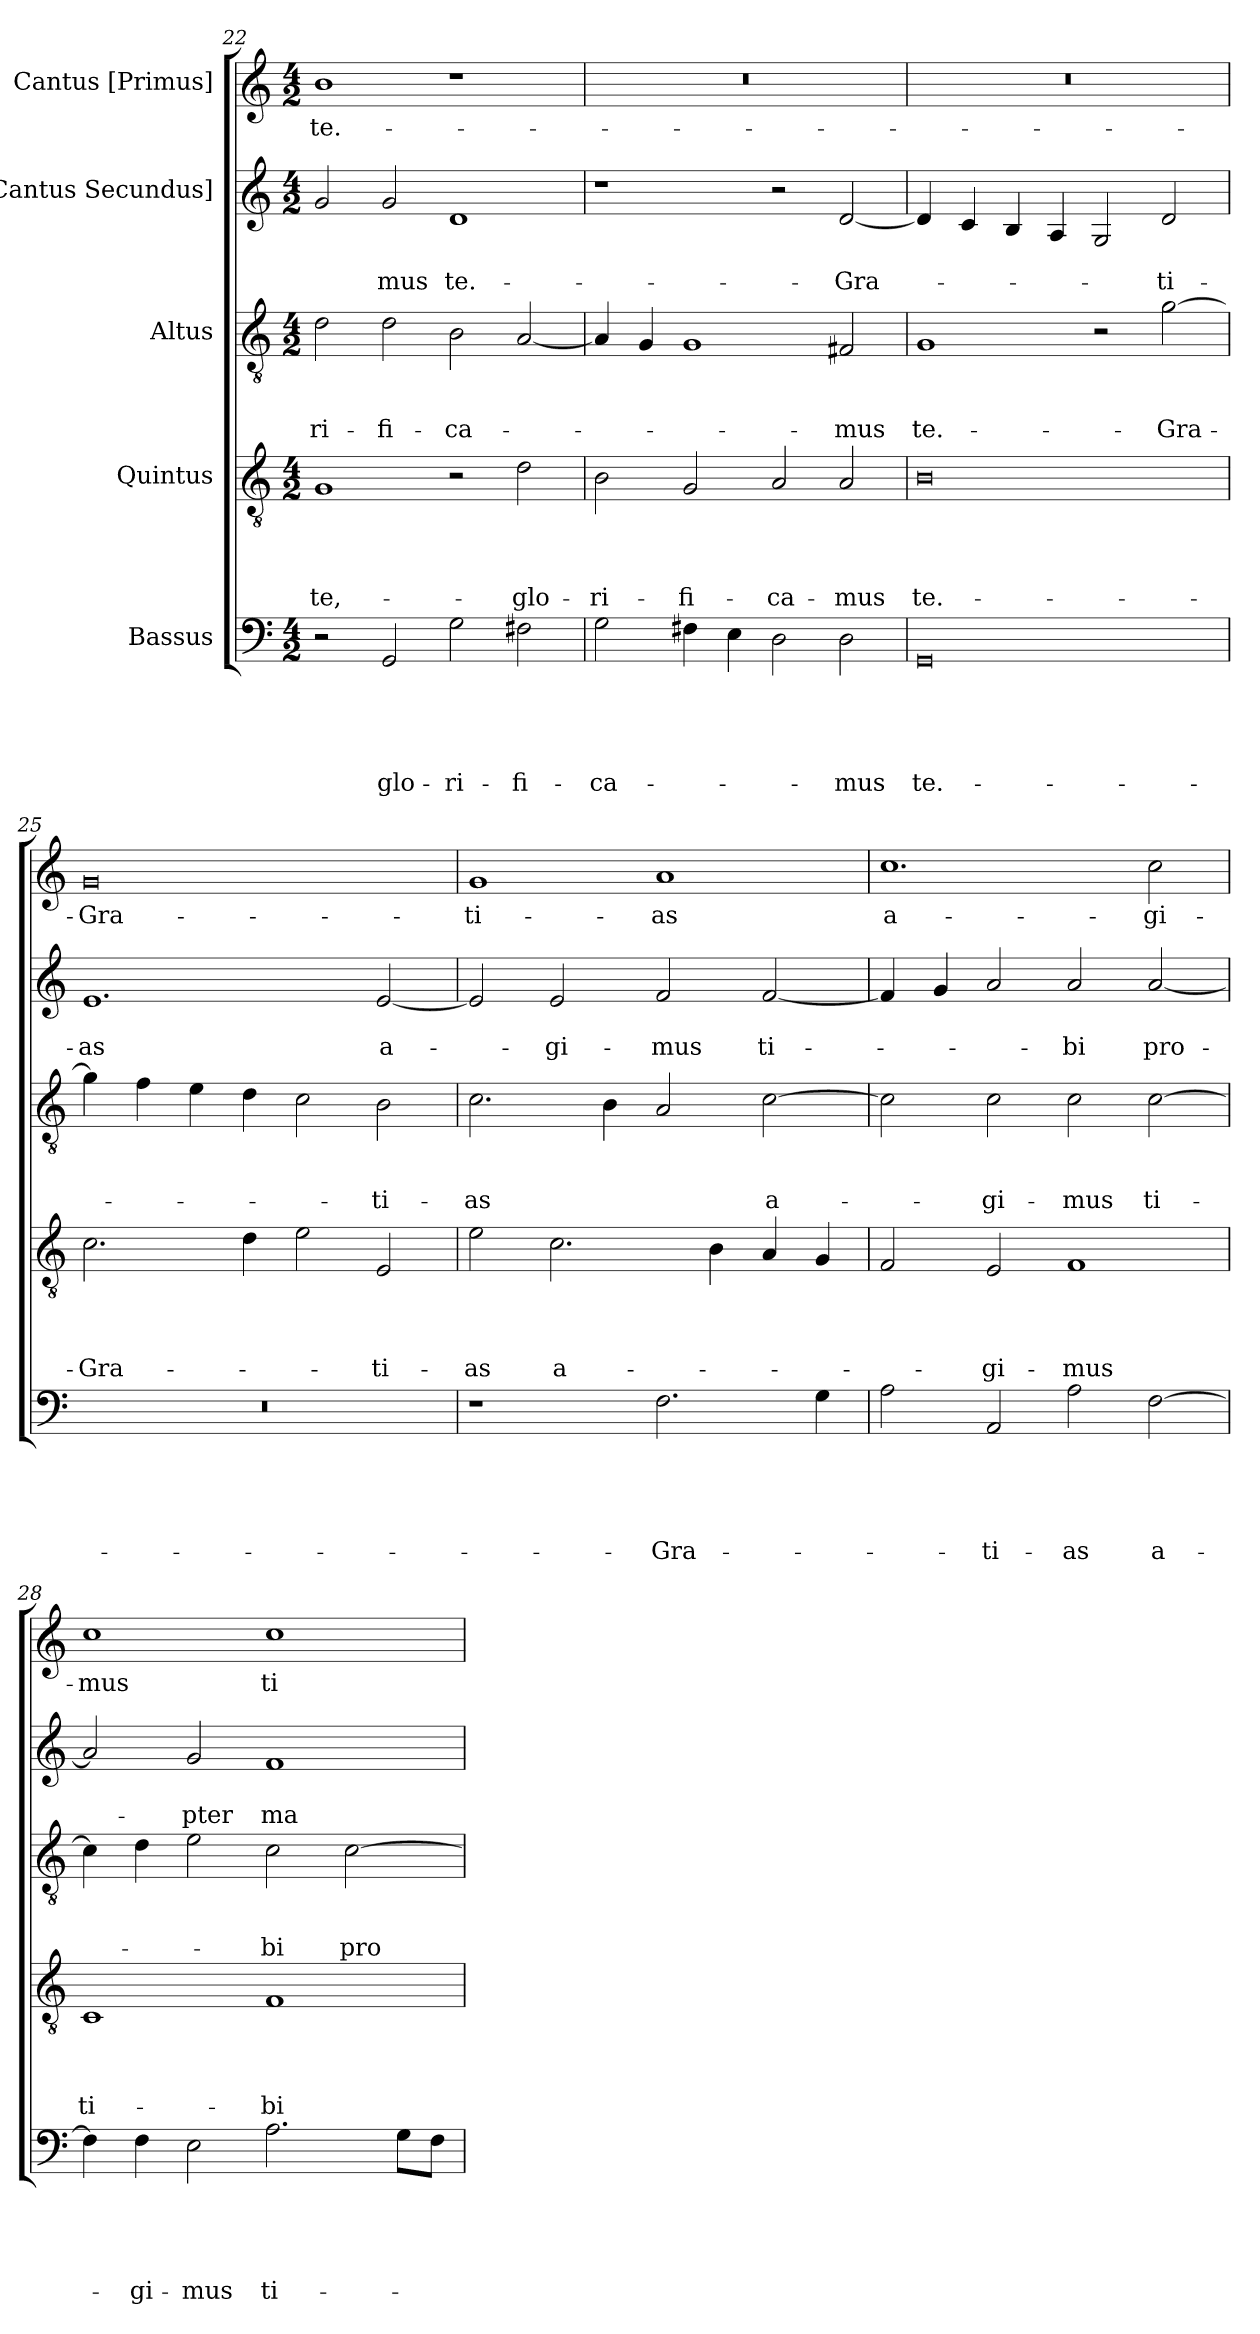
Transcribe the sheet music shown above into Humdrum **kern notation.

**kern	**text	**text	**text	**text	**text	**kern	**text	**text	**text	**text	**kern	**text	**text	**text	**kern	**text	**text	**kern	**text
*part5	*part5	*part5	*part5	*part5	*part5	*part4	*part4	*part4	*part4	*part4	*part3	*part3	*part3	*part3	*part2	*part2	*part2	*part1	*part1
*staff5	*staff5	*staff5	*staff5	*staff5	*staff5	*staff4	*staff4	*staff4	*staff4	*staff4	*staff3	*staff3	*staff3	*staff3	*staff2	*staff2	*staff2	*staff1	*staff1
*I"Bassus	*	*	*	*	*	*I"Quintus	*	*	*	*	*I"Altus	*	*	*	*I"[Cantus Secundus]	*	*	*I"Cantus [Primus]	*
*clefF4	*	*	*	*	*	*clefGv2	*	*	*	*	*clefGv2	*	*	*	*clefG2	*	*	*clefG2	*
*k[]	*	*	*	*	*	*k[]	*	*	*	*	*k[]	*	*	*	*k[]	*	*	*k[]	*
*M4/2	*	*	*	*	*	*M4/2	*	*	*	*	*M4/2	*	*	*	*M4/2	*	*	*M4/2	*
=22	=22	=22	=22	=22	=22	=22	=22	=22	=22	=22	=22	=22	=22	=22	=22	=22	=22	=22	=22
2r	.	.	.	.	.	1G/	.	.	.	te,-	2d\	.	.	-ri-	2g/	.	.	1b\	te.-
2GG/	.	.	.	.	glo-	.	.	.	.	.	2d\	.	.	-fi-	2g/	.	-mus	.	.
2G\	.	.	.	.	-ri-	2r	.	.	.	.	2B\	.	.	-ca-	1d/	.	te.-	1r	.
2F#X\	.	.	.	.	-fi-	2d\	.	.	.	glo-	[2A/	.	.	.	.	.	.	.	.
=23	=23	=23	=23	=23	=23	=23	=23	=23	=23	=23	=23	=23	=23	=23	=23	=23	=23	=23	=23
2G\	.	.	.	.	-ca-	2B\	.	.	.	-ri-	4A/]	.	.	.	1r	.	.	0r	.
.	.	.	.	.	.	.	.	.	.	.	4G/	.	.	.	.	.	.	.	.
4F#X\	.	.	.	.	.	2G/	.	.	.	-fi-	1G/	.	.	.	.	.	.	.	.
4E\	.	.	.	.	.	.	.	.	.	.	.	.	.	.	.	.	.	.	.
2D\	.	.	.	.	.	2A/	.	.	.	-ca-	.	.	.	.	2r	.	.	.	.
2D\	.	.	.	.	-mus	2A/	.	.	.	-mus	2F#X/	.	.	-mus	[2d/	.	Gra-	.	.
=24	=24	=24	=24	=24	=24	=24	=24	=24	=24	=24	=24	=24	=24	=24	=24	=24	=24	=24	=24
0GG/	.	.	.	.	te.-	0B\	.	.	.	te.-	1G/	.	.	te.-	4d/]	.	.	0r	.
.	.	.	.	.	.	.	.	.	.	.	.	.	.	.	4c/	.	.	.	.
.	.	.	.	.	.	.	.	.	.	.	.	.	.	.	4B/	.	.	.	.
.	.	.	.	.	.	.	.	.	.	.	.	.	.	.	4A/	.	.	.	.
.	.	.	.	.	.	.	.	.	.	.	2r	.	.	.	2G/	.	.	.	.
.	.	.	.	.	.	.	.	.	.	.	[2g\	.	.	Gra-	2d/	.	-ti-	.	.
=25	=25	=25	=25	=25	=25	=25	=25	=25	=25	=25	=25	=25	=25	=25	=25	=25	=25	=25	=25
0r	.	.	.	.	.	2.c\	.	.	.	Gra-	4g\]	.	.	.	1.e/	.	-as	0g/	Gra-
.	.	.	.	.	.	.	.	.	.	.	4f\	.	.	.	.	.	.	.	.
.	.	.	.	.	.	.	.	.	.	.	4e\	.	.	.	.	.	.	.	.
.	.	.	.	.	.	4d\	.	.	.	.	4d\	.	.	.	.	.	.	.	.
.	.	.	.	.	.	2e\	.	.	.	.	2c\	.	.	.	.	.	.	.	.
.	.	.	.	.	.	2E/	.	.	.	-ti-	2B\	.	.	-ti-	[2e/	.	a-	.	.
=26	=26	=26	=26	=26	=26	=26	=26	=26	=26	=26	=26	=26	=26	=26	=26	=26	=26	=26	=26
1r	.	.	.	.	.	2e\	.	.	.	-as	2.c\	.	.	-as	2e/]	.	.	1g/	-ti-
.	.	.	.	.	.	2.c\	.	.	.	a-	.	.	.	.	2e/	.	-gi-	.	.
.	.	.	.	.	.	.	.	.	.	.	4B\	.	.	.	.	.	.	.	.
2.F\	.	.	.	.	Gra-	.	.	.	.	.	2A/	.	.	.	2f/	.	-mus	1a/	-as
.	.	.	.	.	.	4B\	.	.	.	.	.	.	.	.	.	.	.	.	.
.	.	.	.	.	.	4A/	.	.	.	.	[2c\	.	.	a-	[2f/	.	ti-	.	.
4G\	.	.	.	.	.	4G/	.	.	.	.	.	.	.	.	.	.	.	.	.
=27	=27	=27	=27	=27	=27	=27	=27	=27	=27	=27	=27	=27	=27	=27	=27	=27	=27	=27	=27
2A\	.	.	.	.	.	2F/	.	.	.	.	2c\]	.	.	.	4f/]	.	.	1.cc\	a-
.	.	.	.	.	.	.	.	.	.	.	.	.	.	.	4g/	.	.	.	.
2AA/	.	.	.	.	-ti-	2E/	.	.	.	-gi-	2c\	.	.	-gi-	2a/	.	.	.	.
2A\	.	.	.	.	-as	1F/	.	.	.	-mus	2c\	.	.	-mus	2a/	.	-bi	.	.
[2F\	.	.	.	.	a-	.	.	.	.	.	[2c\	.	.	ti-	[2a/	.	pro-	2cc\	-gi-
=28	=28	=28	=28	=28	=28	=28	=28	=28	=28	=28	=28	=28	=28	=28	=28	=28	=28	=28	=28
4F\]	.	.	.	.	.	1C/	.	.	.	ti-	4c\]	.	.	.	2a/]	.	.	1cc\	-mus
4F\	.	.	.	.	-gi-	.	.	.	.	.	4d\	.	.	.	.	.	.	.	.
2E\	.	.	.	.	-mus	.	.	.	.	.	2e\	.	.	.	2g/	.	-pter	.	.
2.A\	.	.	.	.	ti-	1F/	.	.	.	-bi	2c\	.	.	-bi	1f/	.	ma-	1cc\	ti-
.	.	.	.	.	.	.	.	.	.	.	[2c\	.	.	pro-	.	.	.	.	.
8G\L	.	.	.	.	.	.	.	.	.	.	.	.	.	.	.	.	.	.	.
8F\J	.	.	.	.	.	.	.	.	.	.	.	.	.	.	.	.	.	.	.
=	=	=	=	=	=	=	=	=	=	=	=	=	=	=	=	=	=	=	=
*-	*-	*-	*-	*-	*-	*-	*-	*-	*-	*-	*-	*-	*-	*-	*-	*-	*-	*-	*-
